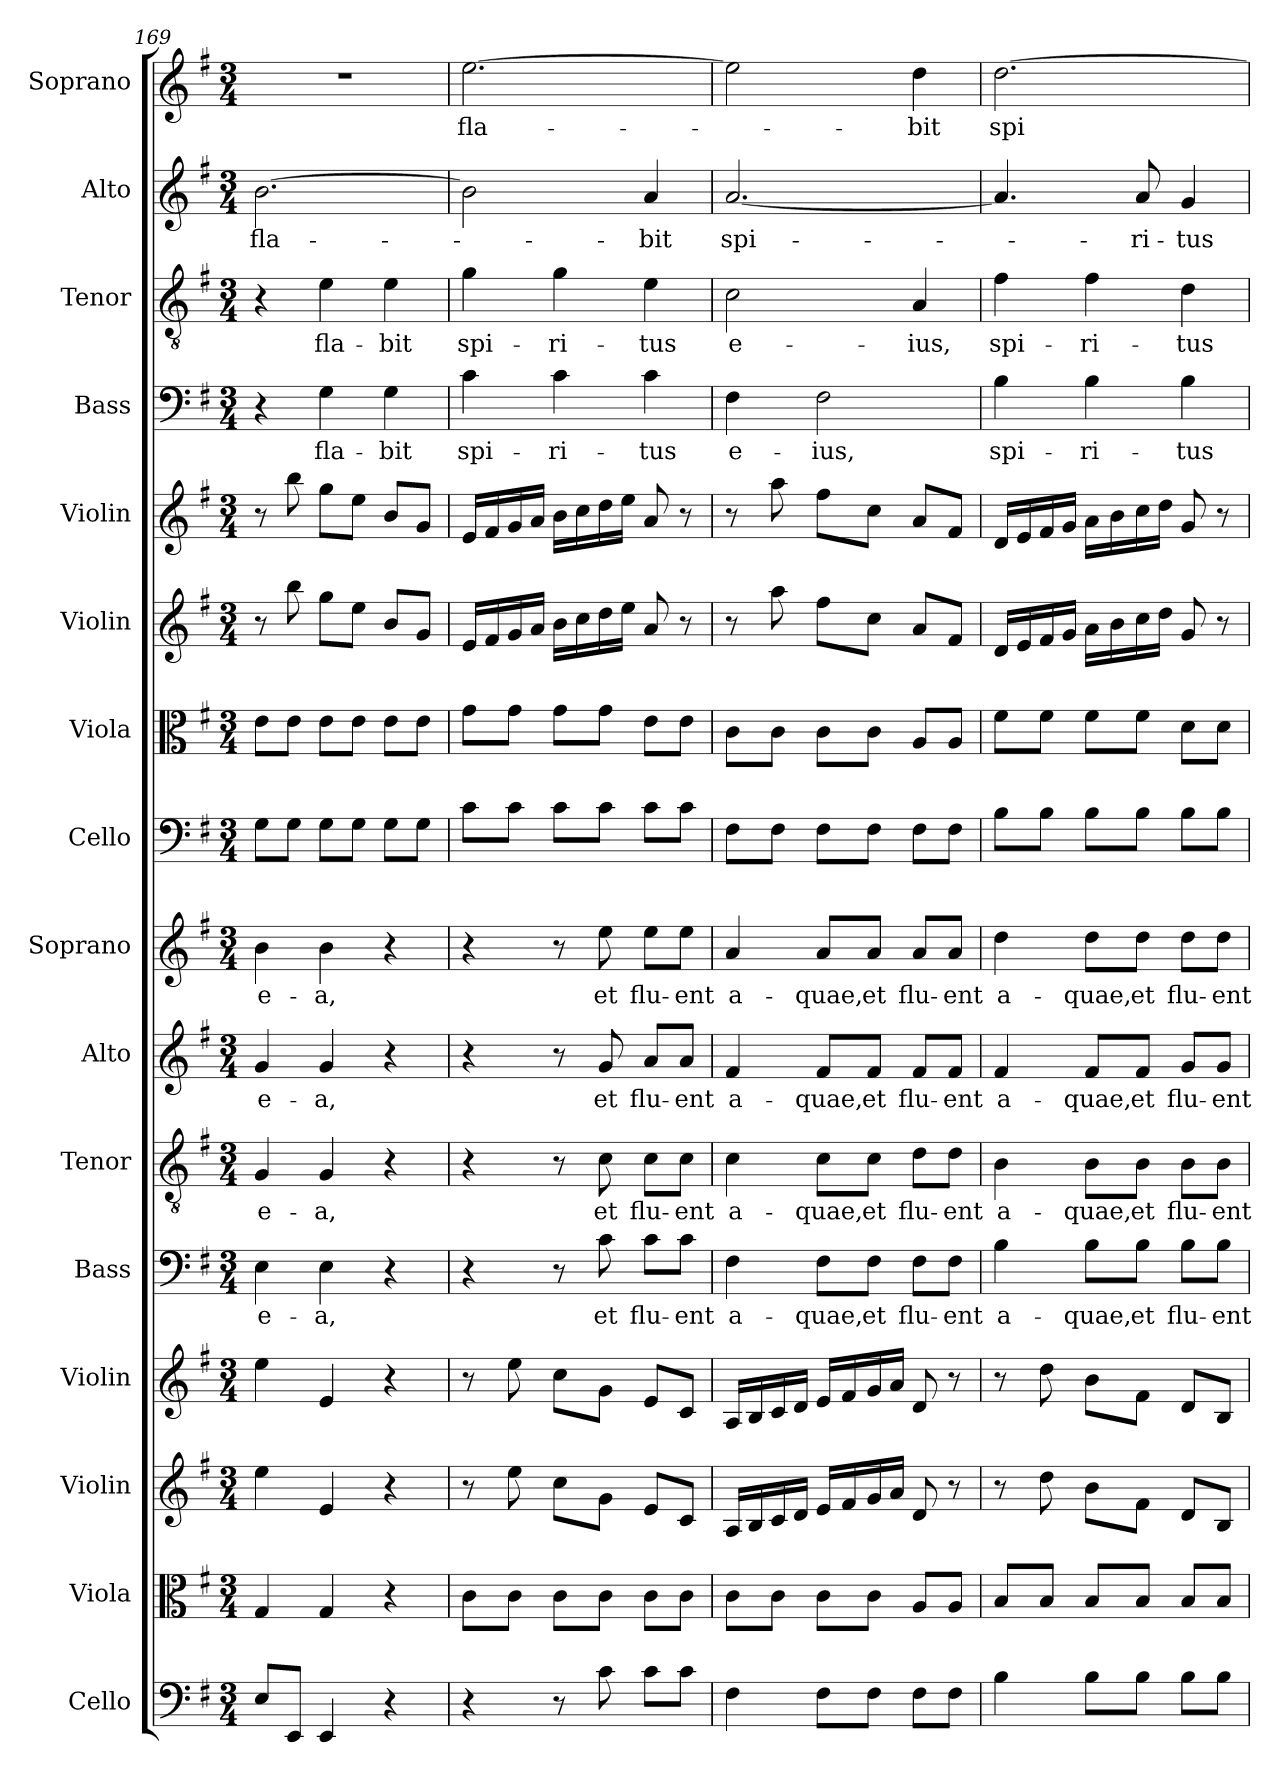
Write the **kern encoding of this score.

**kern	**kern	**kern	**kern	**kern	**text	**kern	**text	**kern	**text	**kern	**text	**kern	**kern	**kern	**kern	**kern	**text	**kern	**text	**kern	**text	**kern	**text
*part16	*part15	*part14	*part13	*part12	*part12	*part11	*part11	*part10	*part10	*part9	*part9	*part8	*part7	*part6	*part5	*part4	*part4	*part3	*part3	*part2	*part2	*part1	*part1
*staff16	*staff15	*staff14	*staff13	*staff12	*staff12	*staff11	*staff11	*staff10	*staff10	*staff9	*staff9	*staff8	*staff7	*staff6	*staff5	*staff4	*staff4	*staff3	*staff3	*staff2	*staff2	*staff1	*staff1
*I"Cello	*I"Viola	*I"Violin	*I"Violin	*I"Bass	*	*I"Tenor	*	*I"Alto	*	*I"Soprano	*	*I"Cello	*I"Viola	*I"Violin	*I"Violin	*I"Bass	*	*I"Tenor	*	*I"Alto	*	*I"Soprano	*
*	*I'Vla.	*I'Vln.	*I'Vln.	*I'B	*	*I'T	*	*I'A	*	*I'S	*	*	*I'Vla.	*I'Vln.	*I'Vln.	*I'B	*	*I'T	*	*I'A	*	*I'S	*
*clefF4	*clefC3	*clefG2	*clefG2	*clefF4	*	*clefGv2	*	*clefG2	*	*clefG2	*	*clefF4	*clefC3	*clefG2	*clefG2	*clefF4	*	*clefGv2	*	*clefG2	*	*clefG2	*
*k[f#]	*k[f#]	*k[f#]	*k[f#]	*k[f#]	*	*k[f#]	*	*k[f#]	*	*k[f#]	*	*k[f#]	*k[f#]	*k[f#]	*k[f#]	*k[f#]	*	*k[f#]	*	*k[f#]	*	*k[f#]	*
*e:	*e:	*e:	*e:	*e:	*	*e:	*	*e:	*	*e:	*	*e:	*e:	*e:	*e:	*e:	*	*e:	*	*e:	*	*e:	*
*M3/4	*M3/4	*M3/4	*M3/4	*M3/4	*	*M3/4	*	*M3/4	*	*M3/4	*	*M3/4	*M3/4	*M3/4	*M3/4	*M3/4	*	*M3/4	*	*M3/4	*	*M3/4	*
=169	=169	=169	=169	=169	=169	=169	=169	=169	=169	=169	=169	=169	=169	=169	=169	=169	=169	=169	=169	=169	=169	=169	=169
!	!	!	!	!	!LO:LY:b	!	!	!	!	!	!	!	!	!	!	!	!	!	!	!	!	!	!
!	!	!	!	!	!	!	!LO:LY:b	!	!	!	!	!	!	!	!	!	!	!	!	!	!	!	!
!	!	!	!	!	!	!	!	!	!LO:LY:b	!	!	!	!	!	!	!	!	!	!	!	!	!	!
!	!	!	!	!	!	!	!	!	!	!	!LO:LY:b	!	!	!	!	!	!	!	!	!	!	!	!
!	!	!	!	!	!	!	!	!	!	!	!	!	!	!	!	!	!	!	!	!	!LO:LY:b	!	!
8E/L	4G/	4ee\	4ee\	4E\	e-	4G/	e-	4g/	e-	4b\	e-	8G\L	8e\L	8r	8r	4r	.	4r	.	[2.b\	fla-	2.r	.
8EE/J	.	.	.	.	.	.	.	.	.	.	.	8G\J	8e\J	8bb\	8bb\	.	.	.	.	.	.	.	.
!	!	!	!	!	!LO:LY:b	!	!	!	!	!	!	!	!	!	!	!	!	!	!	!	!	!	!
!	!	!	!	!	!	!	!LO:LY:b	!	!	!	!	!	!	!	!	!	!	!	!	!	!	!	!
!	!	!	!	!	!	!	!	!	!LO:LY:b	!	!	!	!	!	!	!	!	!	!	!	!	!	!
!	!	!	!	!	!	!	!	!	!	!	!LO:LY:b	!	!	!	!	!	!	!	!	!	!	!	!
!	!	!	!	!	!	!	!	!	!	!	!	!	!	!	!	!	!LO:LY:b	!	!	!	!	!	!
!	!	!	!	!	!	!	!	!	!	!	!	!	!	!	!	!	!	!	!LO:LY:b	!	!	!	!
4EE/	4G/	4e/	4e/	4E\	-a,	4G/	-a,	4g/	-a,	4b\	-a,	8G\L	8e\L	8gg\L	8gg\L	4G\	fla-	4e\	fla-	.	.	.	.
.	.	.	.	.	.	.	.	.	.	.	.	8G\J	8e\J	8ee\J	8ee\J	.	.	.	.	.	.	.	.
!	!	!	!	!	!	!	!	!	!	!	!	!	!	!	!	!	!LO:LY:b	!	!	!	!	!	!
!	!	!	!	!	!	!	!	!	!	!	!	!	!	!	!	!	!	!	!LO:LY:b	!	!	!	!
4r	4r	4r	4r	4r	.	4r	.	4r	.	4r	.	8G\L	8e\L	8b/L	8b/L	4G\	-bit	4e\	-bit	.	.	.	.
.	.	.	.	.	.	.	.	.	.	.	.	8G\J	8e\J	8g/J	8g/J	.	.	.	.	.	.	.	.
=170	=170	=170	=170	=170	=170	=170	=170	=170	=170	=170	=170	=170	=170	=170	=170	=170	=170	=170	=170	=170	=170	=170	=170
!	!	!	!	!	!	!	!	!	!	!	!	!	!	!	!	!	!LO:LY:b	!	!	!	!	!	!
!	!	!	!	!	!	!	!	!	!	!	!	!	!	!	!	!	!	!	!LO:LY:b	!	!	!	!
!	!	!	!	!	!	!	!	!	!	!	!	!	!	!	!	!	!	!	!	!	!	!	!LO:LY:b
4r	8c\L	8r	8r	4r	.	4r	.	4r	.	4r	.	8c\L	8g\L	16e/LL	16e/LL	4c\	spi-	4g\	spi-	2b\]	.	[2.ee\	fla-
.	.	.	.	.	.	.	.	.	.	.	.	.	.	16f#/	16f#/	.	.	.	.	.	.	.	.
.	8c\J	8ee\	8ee\	.	.	.	.	.	.	.	.	8c\J	8g\J	16g/	16g/	.	.	.	.	.	.	.	.
.	.	.	.	.	.	.	.	.	.	.	.	.	.	16a/JJ	16a/JJ	.	.	.	.	.	.	.	.
!	!	!	!	!	!	!	!	!	!	!	!	!	!	!	!	!	!LO:LY:b	!	!	!	!	!	!
!	!	!	!	!	!	!	!	!	!	!	!	!	!	!	!	!	!	!	!LO:LY:b	!	!	!	!
8r	8c\L	8cc\L	8cc\L	8r	.	8r	.	8r	.	8r	.	8c\L	8g\L	16b\LL	16b\LL	4c\	-ri-	4g\	-ri-	.	.	.	.
.	.	.	.	.	.	.	.	.	.	.	.	.	.	16cc\	16cc\	.	.	.	.	.	.	.	.
!	!	!	!	!	!LO:LY:b	!	!	!	!	!	!	!	!	!	!	!	!	!	!	!	!	!	!
!	!	!	!	!	!	!	!LO:LY:b	!	!	!	!	!	!	!	!	!	!	!	!	!	!	!	!
!	!	!	!	!	!	!	!	!	!LO:LY:b	!	!	!	!	!	!	!	!	!	!	!	!	!	!
!	!	!	!	!	!	!	!	!	!	!	!LO:LY:b	!	!	!	!	!	!	!	!	!	!	!	!
8c\	8c\J	8g\J	8g\J	8c\	et	8c\	et	8g/	et	8ee\	et	8c\J	8g\J	16dd\	16dd\	.	.	.	.	.	.	.	.
.	.	.	.	.	.	.	.	.	.	.	.	.	.	16ee\JJ	16ee\JJ	.	.	.	.	.	.	.	.
!	!	!	!	!	!LO:LY:b	!	!	!	!	!	!	!	!	!	!	!	!	!	!	!	!	!	!
!	!	!	!	!	!	!	!LO:LY:b	!	!	!	!	!	!	!	!	!	!	!	!	!	!	!	!
!	!	!	!	!	!	!	!	!	!LO:LY:b	!	!	!	!	!	!	!	!	!	!	!	!	!	!
!	!	!	!	!	!	!	!	!	!	!	!LO:LY:b	!	!	!	!	!	!	!	!	!	!	!	!
!	!	!	!	!	!	!	!	!	!	!	!	!	!	!	!	!	!LO:LY:b	!	!	!	!	!	!
!	!	!	!	!	!	!	!	!	!	!	!	!	!	!	!	!	!	!	!LO:LY:b	!	!	!	!
!	!	!	!	!	!	!	!	!	!	!	!	!	!	!	!	!	!	!	!	!	!LO:LY:b	!	!
8c\L	8c\L	8e/L	8e/L	8c\L	flu-	8c\L	flu-	8a/L	flu-	8ee\L	flu-	8c\L	8e\L	8a/	8a/	4c\	-tus	4e\	-tus	4a/	-bit	.	.
!	!	!	!	!	!LO:LY:b	!	!	!	!	!	!	!	!	!	!	!	!	!	!	!	!	!	!
!	!	!	!	!	!	!	!LO:LY:b	!	!	!	!	!	!	!	!	!	!	!	!	!	!	!	!
!	!	!	!	!	!	!	!	!	!LO:LY:b	!	!	!	!	!	!	!	!	!	!	!	!	!	!
!	!	!	!	!	!	!	!	!	!	!	!LO:LY:b	!	!	!	!	!	!	!	!	!	!	!	!
8c\J	8c\J	8c/J	8c/J	8c\J	-ent	8c\J	-ent	8a/J	-ent	8ee\J	-ent	8c\J	8e\J	8r	8r	.	.	.	.	.	.	.	.
=171	=171	=171	=171	=171	=171	=171	=171	=171	=171	=171	=171	=171	=171	=171	=171	=171	=171	=171	=171	=171	=171	=171	=171
!	!	!	!	!	!LO:LY:b	!	!	!	!	!	!	!	!	!	!	!	!	!	!	!	!	!	!
!	!	!	!	!	!	!	!LO:LY:b	!	!	!	!	!	!	!	!	!	!	!	!	!	!	!	!
!	!	!	!	!	!	!	!	!	!LO:LY:b	!	!	!	!	!	!	!	!	!	!	!	!	!	!
!	!	!	!	!	!	!	!	!	!	!	!LO:LY:b	!	!	!	!	!	!	!	!	!	!	!	!
!	!	!	!	!	!	!	!	!	!	!	!	!	!	!	!	!	!LO:LY:b	!	!	!	!	!	!
!	!	!	!	!	!	!	!	!	!	!	!	!	!	!	!	!	!	!	!LO:LY:b	!	!	!	!
!	!	!	!	!	!	!	!	!	!	!	!	!	!	!	!	!	!	!	!	!	!LO:LY:b	!	!
4F#\	8c\L	16A/LL	16A/LL	4F#\	a-	4c\	a-	4f#/	a-	4a/	a-	8F#\L	8c\L	8r	8r	4F#\	e-	2c\	e-	[2.a/	spi-	2ee\]	.
.	.	16B/	16B/	.	.	.	.	.	.	.	.	.	.	.	.	.	.	.	.	.	.	.	.
.	8c\J	16c/	16c/	.	.	.	.	.	.	.	.	8F#\J	8c\J	8aa\	8aa\	.	.	.	.	.	.	.	.
.	.	16d/JJ	16d/JJ	.	.	.	.	.	.	.	.	.	.	.	.	.	.	.	.	.	.	.	.
!	!	!	!	!	!LO:LY:b	!	!	!	!	!	!	!	!	!	!	!	!	!	!	!	!	!	!
!	!	!	!	!	!	!	!LO:LY:b	!	!	!	!	!	!	!	!	!	!	!	!	!	!	!	!
!	!	!	!	!	!	!	!	!	!LO:LY:b	!	!	!	!	!	!	!	!	!	!	!	!	!	!
!	!	!	!	!	!	!	!	!	!	!	!LO:LY:b	!	!	!	!	!	!	!	!	!	!	!	!
!	!	!	!	!	!	!	!	!	!	!	!	!	!	!	!	!	!LO:LY:b	!	!	!	!	!	!
8F#\L	8c\L	16e/LL	16e/LL	8F#\L	-quae,	8c\L	-quae,	8f#/L	-quae,	8a/L	-quae,	8F#\L	8c\L	8ff#\L	8ff#\L	2F#\	-ius,	.	.	.	.	.	.
.	.	16f#/	16f#/	.	.	.	.	.	.	.	.	.	.	.	.	.	.	.	.	.	.	.	.
!	!	!	!	!	!LO:LY:b	!	!	!	!	!	!	!	!	!	!	!	!	!	!	!	!	!	!
!	!	!	!	!	!	!	!LO:LY:b	!	!	!	!	!	!	!	!	!	!	!	!	!	!	!	!
!	!	!	!	!	!	!	!	!	!LO:LY:b	!	!	!	!	!	!	!	!	!	!	!	!	!	!
!	!	!	!	!	!	!	!	!	!	!	!LO:LY:b	!	!	!	!	!	!	!	!	!	!	!	!
8F#\J	8c\J	16g/	16g/	8F#\J	et	8c\J	et	8f#/J	et	8a/J	et	8F#\J	8c\J	8cc\J	8cc\J	.	.	.	.	.	.	.	.
.	.	16a/JJ	16a/JJ	.	.	.	.	.	.	.	.	.	.	.	.	.	.	.	.	.	.	.	.
!	!	!	!	!	!LO:LY:b	!	!	!	!	!	!	!	!	!	!	!	!	!	!	!	!	!	!
!	!	!	!	!	!	!	!LO:LY:b	!	!	!	!	!	!	!	!	!	!	!	!	!	!	!	!
!	!	!	!	!	!	!	!	!	!LO:LY:b	!	!	!	!	!	!	!	!	!	!	!	!	!	!
!	!	!	!	!	!	!	!	!	!	!	!LO:LY:b	!	!	!	!	!	!	!	!	!	!	!	!
!	!	!	!	!	!	!	!	!	!	!	!	!	!	!	!	!	!	!	!LO:LY:b	!	!	!	!
!	!	!	!	!	!	!	!	!	!	!	!	!	!	!	!	!	!	!	!	!	!	!	!LO:LY:b
8F#\L	8A/L	8d/	8d/	8F#\L	flu-	8d\L	flu-	8f#/L	flu-	8a/L	flu-	8F#\L	8A/L	8a/L	8a/L	.	.	4A/	-ius,	.	.	4dd\	-bit
!	!	!	!	!	!LO:LY:b	!	!	!	!	!	!	!	!	!	!	!	!	!	!	!	!	!	!
!	!	!	!	!	!	!	!LO:LY:b	!	!	!	!	!	!	!	!	!	!	!	!	!	!	!	!
!	!	!	!	!	!	!	!	!	!LO:LY:b	!	!	!	!	!	!	!	!	!	!	!	!	!	!
!	!	!	!	!	!	!	!	!	!	!	!LO:LY:b	!	!	!	!	!	!	!	!	!	!	!	!
8F#\J	8A/J	8r	8r	8F#\J	-ent	8d\J	-ent	8f#/J	-ent	8a/J	-ent	8F#\J	8A/J	8f#/J	8f#/J	.	.	.	.	.	.	.	.
!!LO:PB:g=z
=172	=172	=172	=172	=172	=172	=172	=172	=172	=172	=172	=172	=172	=172	=172	=172	=172	=172	=172	=172	=172	=172	=172	=172
!	!	!	!	!	!LO:LY:b	!	!	!	!	!	!	!	!	!	!	!	!	!	!	!	!	!	!
!	!	!	!	!	!	!	!LO:LY:b	!	!	!	!	!	!	!	!	!	!	!	!	!	!	!	!
!	!	!	!	!	!	!	!	!	!LO:LY:b	!	!	!	!	!	!	!	!	!	!	!	!	!	!
!	!	!	!	!	!	!	!	!	!	!	!LO:LY:b	!	!	!	!	!	!	!	!	!	!	!	!
!	!	!	!	!	!	!	!	!	!	!	!	!	!	!	!	!	!LO:LY:b	!	!	!	!	!	!
!	!	!	!	!	!	!	!	!	!	!	!	!	!	!	!	!	!	!	!LO:LY:b	!	!	!	!
!	!	!	!	!	!	!	!	!	!	!	!	!	!	!	!	!	!	!	!	!	!	!	!LO:LY:b
4B\	8B/L	8r	8r	4B\	a-	4B\	a-	4f#/	a-	4dd\	a-	8B\L	8f#\L	16d/LL	16d/LL	4B\	spi-	4f#\	spi-	4.a/]	.	[2.dd\	spi-
.	.	.	.	.	.	.	.	.	.	.	.	.	.	16e/	16e/	.	.	.	.	.	.	.	.
.	8B/J	8dd\	8dd\	.	.	.	.	.	.	.	.	8B\J	8f#\J	16f#/	16f#/	.	.	.	.	.	.	.	.
.	.	.	.	.	.	.	.	.	.	.	.	.	.	16g/JJ	16g/JJ	.	.	.	.	.	.	.	.
!	!	!	!	!	!LO:LY:b	!	!	!	!	!	!	!	!	!	!	!	!	!	!	!	!	!	!
!	!	!	!	!	!	!	!LO:LY:b	!	!	!	!	!	!	!	!	!	!	!	!	!	!	!	!
!	!	!	!	!	!	!	!	!	!LO:LY:b	!	!	!	!	!	!	!	!	!	!	!	!	!	!
!	!	!	!	!	!	!	!	!	!	!	!LO:LY:b	!	!	!	!	!	!	!	!	!	!	!	!
!	!	!	!	!	!	!	!	!	!	!	!	!	!	!	!	!	!LO:LY:b	!	!	!	!	!	!
!	!	!	!	!	!	!	!	!	!	!	!	!	!	!	!	!	!	!	!LO:LY:b	!	!	!	!
8B\L	8B/L	8b\L	8b\L	8B\L	-quae,	8B\L	-quae,	8f#/L	-quae,	8dd\L	-quae,	8B\L	8f#\L	16a\LL	16a\LL	4B\	-ri-	4f#\	-ri-	.	.	.	.
.	.	.	.	.	.	.	.	.	.	.	.	.	.	16b\	16b\	.	.	.	.	.	.	.	.
!	!	!	!	!	!LO:LY:b	!	!	!	!	!	!	!	!	!	!	!	!	!	!	!	!	!	!
!	!	!	!	!	!	!	!LO:LY:b	!	!	!	!	!	!	!	!	!	!	!	!	!	!	!	!
!	!	!	!	!	!	!	!	!	!LO:LY:b	!	!	!	!	!	!	!	!	!	!	!	!	!	!
!	!	!	!	!	!	!	!	!	!	!	!LO:LY:b	!	!	!	!	!	!	!	!	!	!	!	!
!	!	!	!	!	!	!	!	!	!	!	!	!	!	!	!	!	!	!	!	!	!LO:LY:b	!	!
8B\J	8B/J	8f#\J	8f#\J	8B\J	et	8B\J	et	8f#/J	et	8dd\J	et	8B\J	8f#\J	16cc\	16cc\	.	.	.	.	8a/	-ri-	.	.
.	.	.	.	.	.	.	.	.	.	.	.	.	.	16dd\JJ	16dd\JJ	.	.	.	.	.	.	.	.
!	!	!	!	!	!LO:LY:b	!	!	!	!	!	!	!	!	!	!	!	!	!	!	!	!	!	!
!	!	!	!	!	!	!	!LO:LY:b	!	!	!	!	!	!	!	!	!	!	!	!	!	!	!	!
!	!	!	!	!	!	!	!	!	!LO:LY:b	!	!	!	!	!	!	!	!	!	!	!	!	!	!
!	!	!	!	!	!	!	!	!	!	!	!LO:LY:b	!	!	!	!	!	!	!	!	!	!	!	!
!	!	!	!	!	!	!	!	!	!	!	!	!	!	!	!	!	!LO:LY:b	!	!	!	!	!	!
!	!	!	!	!	!	!	!	!	!	!	!	!	!	!	!	!	!	!	!LO:LY:b	!	!	!	!
!	!	!	!	!	!	!	!	!	!	!	!	!	!	!	!	!	!	!	!	!	!LO:LY:b	!	!
8B\L	8B/L	8d/L	8d/L	8B\L	flu-	8B\L	flu-	8g/L	flu-	8dd\L	flu-	8B\L	8d\L	8g/	8g/	4B\	-tus	4d\	-tus	4g/	-tus	.	.
!	!	!	!	!	!LO:LY:b	!	!	!	!	!	!	!	!	!	!	!	!	!	!	!	!	!	!
!	!	!	!	!	!	!	!LO:LY:b	!	!	!	!	!	!	!	!	!	!	!	!	!	!	!	!
!	!	!	!	!	!	!	!	!	!LO:LY:b	!	!	!	!	!	!	!	!	!	!	!	!	!	!
!	!	!	!	!	!	!	!	!	!	!	!LO:LY:b	!	!	!	!	!	!	!	!	!	!	!	!
8B\J	8B/J	8B/J	8B/J	8B\J	-ent	8B\J	-ent	8g/J	-ent	8dd\J	-ent	8B\J	8d\J	8r	8r	.	.	.	.	.	.	.	.
=	=	=	=	=	=	=	=	=	=	=	=	=	=	=	=	=	=	=	=	=	=	=	=
*-	*-	*-	*-	*-	*-	*-	*-	*-	*-	*-	*-	*-	*-	*-	*-	*-	*-	*-	*-	*-	*-	*-	*-
